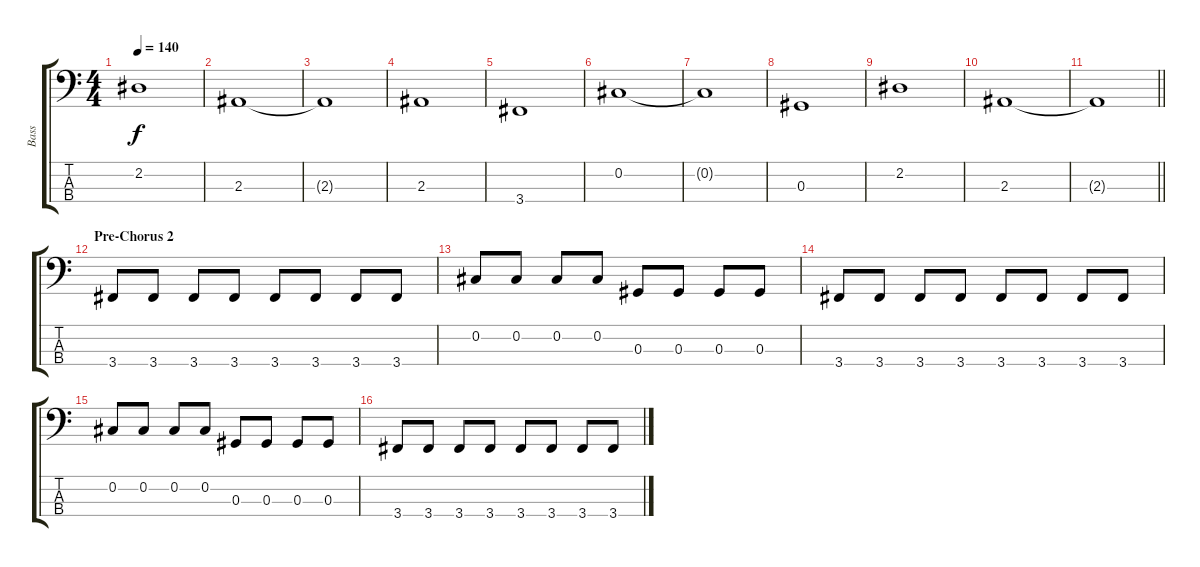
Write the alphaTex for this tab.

\track ("Bass" "Bass") {instrument electricbassfinger}
\staff {score tabs}
\tuning (Gb2 Db2 Ab1 Eb1) {hide}
\ts (4 4)
\tempo 140
\clef f4
\ks c
2.2.1{dy f} |
2.3.1 |
2.3{t}.1 |
2.3.1 |
3.4.1 |
0.2.1 |
0.2{t}.1 |
0.3.1 |
2.2.1 |
2.3.1 |
\barLineRight lightlight
2.3{t}.1 |
\section ("" "Pre-Chorus 2")
3.4.8 3.4.8 3.4.8 3.4.8 3.4.8 3.4.8 3.4.8 3.4.8 |
0.2.8 0.2.8 0.2.8 0.2.8 0.3.8 0.3.8 0.3.8 0.3.8 |
3.4.8 3.4.8 3.4.8 3.4.8 3.4.8 3.4.8 3.4.8 3.4.8 |
0.2.8 0.2.8 0.2.8 0.2.8 0.3.8 0.3.8 0.3.8 0.3.8 |
3.4.8 3.4.8 3.4.8 3.4.8 3.4.8 3.4.8 3.4.8 3.4.8
